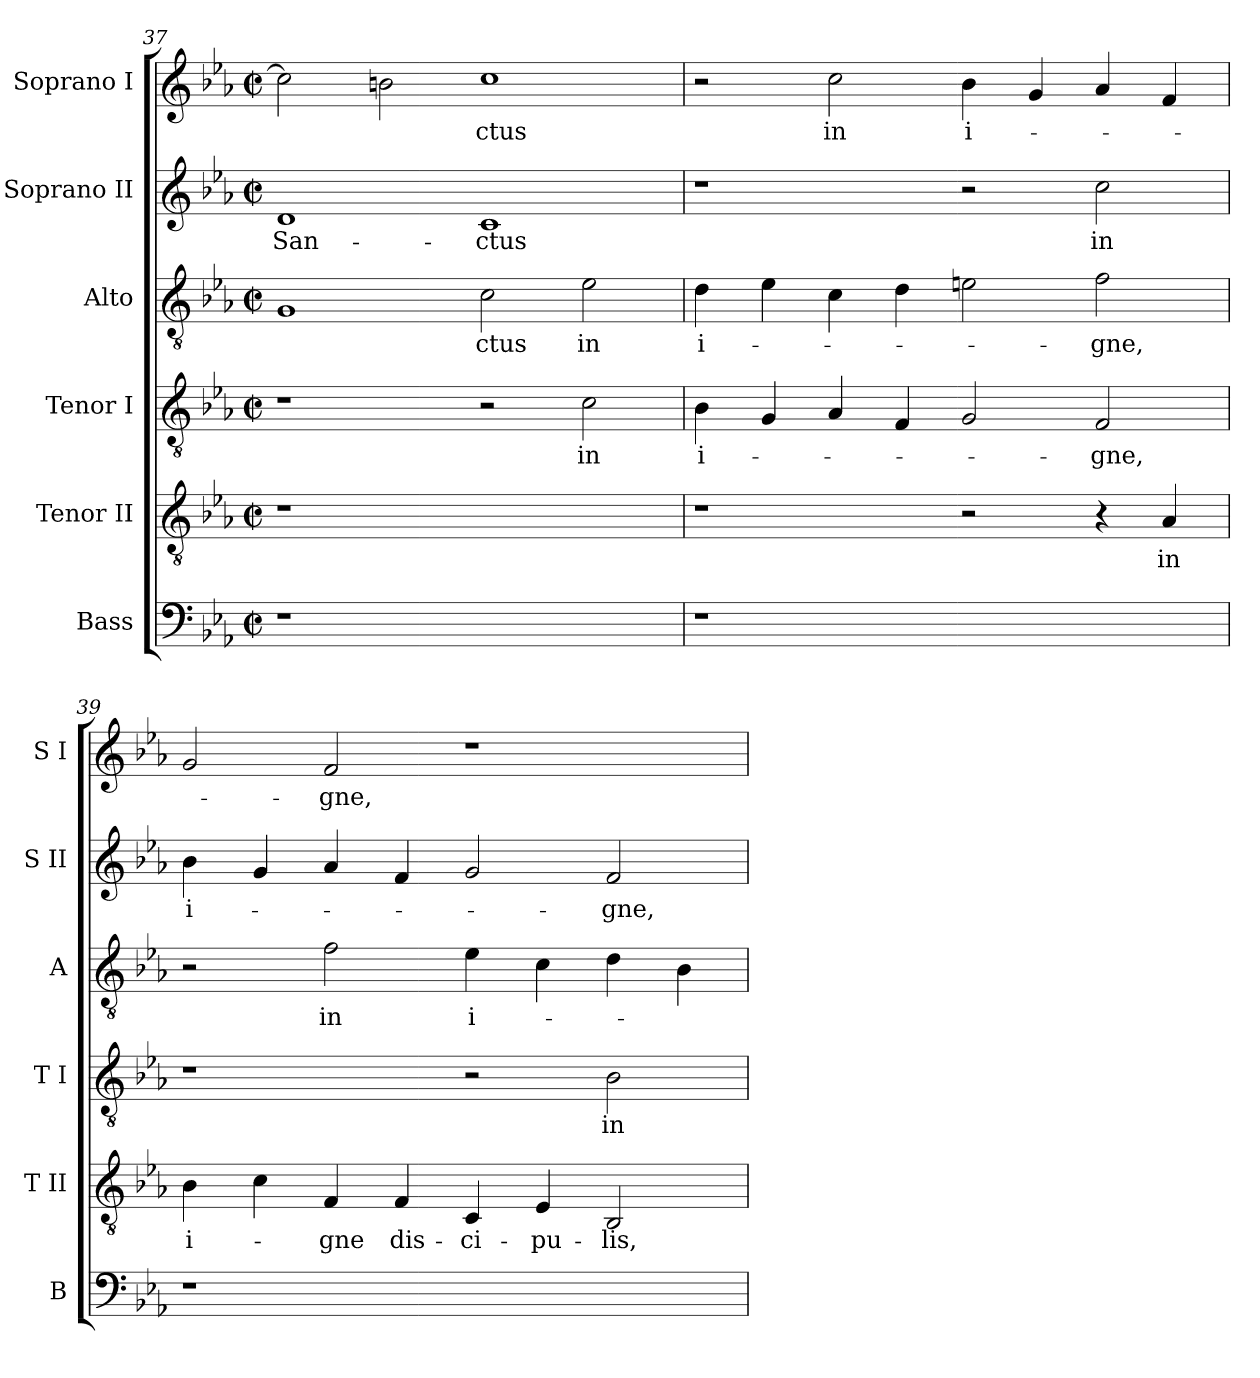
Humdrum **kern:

**kern	**kern	**text	**kern	**text	**kern	**text	**kern	**text	**kern	**text
*part6	*part5	*part5	*part4	*part4	*part3	*part3	*part2	*part2	*part1	*part1
*staff6	*staff5	*staff5	*staff4	*staff4	*staff3	*staff3	*staff2	*staff2	*staff1	*staff1
*I"Bass	*I"Tenor II	*	*I"Tenor I	*	*I"Alto	*	*I"Soprano II	*	*I"Soprano I	*
*I'B	*I'T II	*	*I'T I	*	*I'A	*	*I'S II	*	*I'S I	*
!!LO:LB:g=z
*clefF4	*clefGv2	*	*clefGv2	*	*clefGv2	*	*clefG2	*	*clefG2	*
*k[b-e-a-]	*k[b-e-a-]	*	*k[b-e-a-]	*	*k[b-e-a-]	*	*k[b-e-a-]	*	*k[b-e-a-]	*
*E-:	*E-:	*	*E-:	*	*E-:	*	*E-:	*	*E-:	*
*M2/2	*M2/2	*	*M2/2	*	*M2/2	*	*M2/2	*	*M2/2	*
*met(c|)	*met(c|)	*	*met(c|)	*	*met(c|)	*	*met(c|)	*	*met(c|)	*
=37	=37	=37	=37	=37	=37	=37	=37	=37	=37	=37
!LO:N:vis=1	!LO:N:vis=1	!	!	!	!	!	!	!	!	!
!	!	!	!	!	!	!	!	!LO:LY:b:color=#000000	!	!
1r	1r	.	1r	.	1Gi	.	1di	San-	2cci\]	.
.	.	.	.	.	.	.	.	.	2bni\	.
!	!	!	!	!	!	!LO:LY:b:color=#000000	!	!	!	!
!	!	!	!	!	!	!	!	!LO:LY:b:color=#000000	!	!
!	!	!	!	!	!	!	!	!	!	!LO:LY:b:color=#000000
1ryy	1ryy	.	2r	.	2ci\	-ctus	1ci	-ctus	1cci	-ctus
!	!	!	!	!LO:LY:b:color=#000000	!	!	!	!	!	!
!	!	!	!	!	!	!LO:LY:b:color=#000000	!	!	!	!
.	.	.	2ci\	in	2e-i\	in	.	.	.	.
=38	=38	=38	=38	=38	=38	=38	=38	=38	=38	=38
!LO:N:vis=1	!	!	!	!	!	!	!	!	!	!
!	!	!	!	!LO:LY:b:color=#000000	!	!	!	!	!	!
!	!	!	!	!	!	!LO:LY:b:color=#000000	!	!	!	!
1r	1r	.	4B-i\	i-	4di\	i-	1r	.	2r	.
.	.	.	4Gi/	.	4e-i\	.	.	.	.	.
!	!	!	!	!	!	!	!	!	!	!LO:LY:b:color=#000000
.	.	.	4A-i/	.	4ci\	.	.	.	2cci\	in
.	.	.	4Fi/	.	4di\	.	.	.	.	.
!	!	!	!	!	!	!	!	!	!	!LO:LY:b:color=#000000
1ryy	2r	.	2Gi/	.	2eni\	.	2r	.	4b-i\	i-
.	.	.	.	.	.	.	.	.	4gi/	.
!	!	!	!	!LO:LY:b:color=#000000	!	!	!	!	!	!
!	!	!	!	!	!	!LO:LY:b:color=#000000	!	!	!	!
!	!	!	!	!	!	!	!	!LO:LY:b:color=#000000	!	!
.	4r	.	2Fi/	-gne,	2fi\	-gne,	2cci\	in	4a-i/	.
!	!	!LO:LY:b:color=#000000	!	!	!	!	!	!	!	!
.	4A-i/	in	.	.	.	.	.	.	4fi/	.
=39	=39	=39	=39	=39	=39	=39	=39	=39	=39	=39
!LO:N:vis=1	!	!	!	!	!	!	!	!	!	!
!	!	!LO:LY:b:color=#000000	!	!	!	!	!	!	!	!
!	!	!	!	!	!	!	!	!LO:LY:b:color=#000000	!	!
1r	4B-i\	i-	1r	.	2r	.	4b-i\	i-	2gi/	.
.	4ci\	.	.	.	.	.	4gi/	.	.	.
!	!	!LO:LY:b:color=#000000	!	!	!	!	!	!	!	!
!	!	!	!	!	!	!LO:LY:b:color=#000000	!	!	!	!
!	!	!	!	!	!	!	!	!	!	!LO:LY:b:color=#000000
.	4Fi/	-gne	.	.	2fi\	in	4a-i/	.	2fi/	-gne,
!	!	!LO:LY:b:color=#000000	!	!	!	!	!	!	!	!
.	4Fi/	dis-	.	.	.	.	4fi/	.	.	.
!	!	!LO:LY:b:color=#000000	!	!	!	!	!	!	!	!
!	!	!	!	!	!	!LO:LY:b:color=#000000	!	!	!	!
1ryy	4Ci/	-ci-	2r	.	4e-i\	i-	2gi/	.	1r	.
!	!	!LO:LY:b:color=#000000	!	!	!	!	!	!	!	!
.	4E-i/	-pu-	.	.	4ci\	.	.	.	.	.
!	!	!LO:LY:b:color=#000000	!	!	!	!	!	!	!	!
!	!	!	!	!LO:LY:b:color=#000000	!	!	!	!	!	!
!	!	!	!	!	!	!	!	!LO:LY:b:color=#000000	!	!
.	2BB-i/	-lis,	2B-i\	in	4di\	.	2fi/	-gne,	.	.
.	.	.	.	.	4B-i\	.	.	.	.	.
=	=	=	=	=	=	=	=	=	=	=
*-	*-	*-	*-	*-	*-	*-	*-	*-	*-	*-
